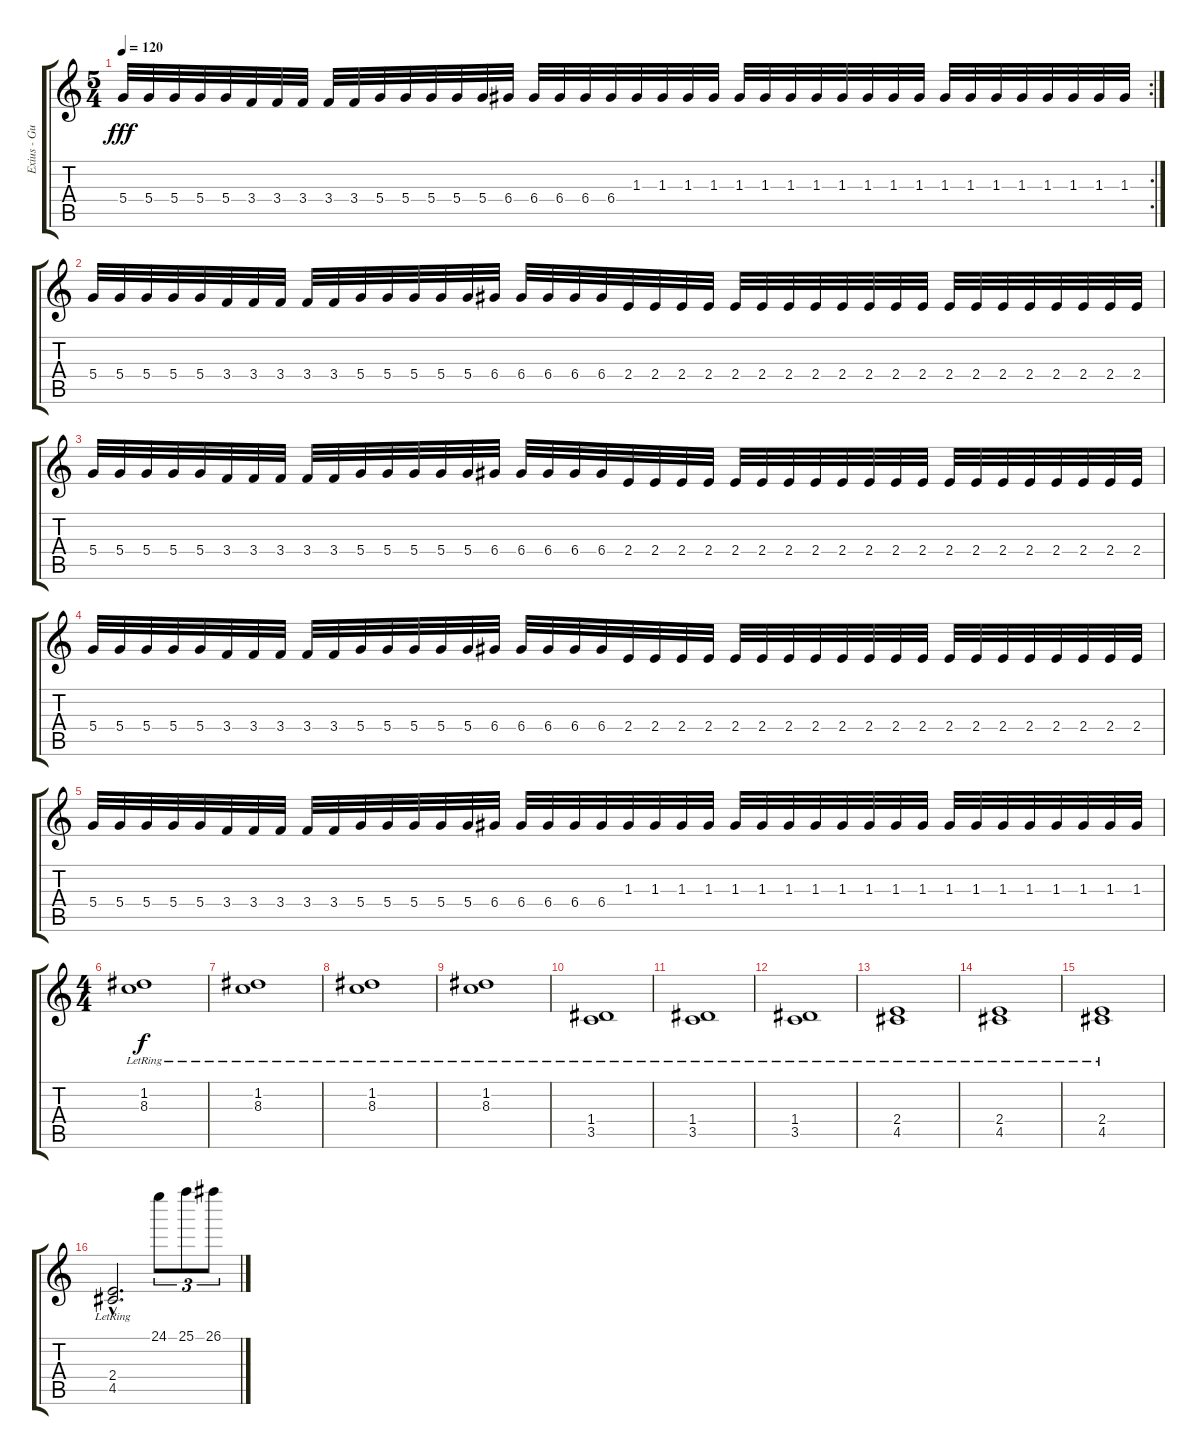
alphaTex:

\track ("Exius - Guitar - (Six String)" "Exius - Gu") {instrument distortionguitar}
\staff {score tabs}
\tuning (E4 B3 G3 D3 A2 E2) {hide}
\rc 2
\ts (5 4)
\tempo 120
\clef g2
\ks c
5.4.32{dy fff} 5.4.32 5.4.32 5.4.32 5.4.32 3.4.32 3.4.32 3.4.32 3.4.32 3.4.32 5.4.32 5.4.32 5.4.32 5.4.32 5.4.32 6.4.32 6.4.32 6.4.32 6.4.32 6.4.32 1.3.32 1.3.32 1.3.32 1.3.32 1.3.32 1.3.32 1.3.32 1.3.32 1.3.32 1.3.32 1.3.32 1.3.32 1.3.32 1.3.32 1.3.32 1.3.32 1.3.32 1.3.32 1.3.32 1.3.32 |
5.4.32 5.4.32 5.4.32 5.4.32 5.4.32 3.4.32 3.4.32 3.4.32 3.4.32 3.4.32 5.4.32 5.4.32 5.4.32 5.4.32 5.4.32 6.4.32 6.4.32 6.4.32 6.4.32 6.4.32 2.4.32 2.4.32 2.4.32 2.4.32 2.4.32 2.4.32 2.4.32 2.4.32 2.4.32 2.4.32 2.4.32 2.4.32 2.4.32 2.4.32 2.4.32 2.4.32 2.4.32 2.4.32 2.4.32 2.4.32 |
5.4.32 5.4.32 5.4.32 5.4.32 5.4.32 3.4.32 3.4.32 3.4.32 3.4.32 3.4.32 5.4.32 5.4.32 5.4.32 5.4.32 5.4.32 6.4.32 6.4.32 6.4.32 6.4.32 6.4.32 2.4.32 2.4.32 2.4.32 2.4.32 2.4.32 2.4.32 2.4.32 2.4.32 2.4.32 2.4.32 2.4.32 2.4.32 2.4.32 2.4.32 2.4.32 2.4.32 2.4.32 2.4.32 2.4.32 2.4.32 |
5.4.32 5.4.32 5.4.32 5.4.32 5.4.32 3.4.32 3.4.32 3.4.32 3.4.32 3.4.32 5.4.32 5.4.32 5.4.32 5.4.32 5.4.32 6.4.32 6.4.32 6.4.32 6.4.32 6.4.32 2.4.32 2.4.32 2.4.32 2.4.32 2.4.32 2.4.32 2.4.32 2.4.32 2.4.32 2.4.32 2.4.32 2.4.32 2.4.32 2.4.32 2.4.32 2.4.32 2.4.32 2.4.32 2.4.32 2.4.32 |
5.4.32 5.4.32 5.4.32 5.4.32 5.4.32 3.4.32 3.4.32 3.4.32 3.4.32 3.4.32 5.4.32 5.4.32 5.4.32 5.4.32 5.4.32 6.4.32 6.4.32 6.4.32 6.4.32 6.4.32 1.3.32 1.3.32 1.3.32 1.3.32 1.3.32 1.3.32 1.3.32 1.3.32 1.3.32 1.3.32 1.3.32 1.3.32 1.3.32 1.3.32 1.3.32 1.3.32 1.3.32 1.3.32 1.3.32 1.3.32 |
\ts (4 4)
(1.2{lr} 8.3{lr}).1{dy f instrument acousticgrandpiano} |
(1.2{lr} 8.3{lr}).1{instrument acousticgrandpiano} |
(1.2{lr} 8.3{lr}).1{instrument acousticgrandpiano} |
(1.2{lr} 8.3{lr}).1{instrument acousticgrandpiano} |
(1.4{lr} 3.5{lr}).1{instrument acousticgrandpiano} |
(1.4{lr} 3.5{lr}).1{instrument acousticgrandpiano} |
(1.4{lr} 3.5{lr}).1{instrument acousticgrandpiano} |
(2.4{lr} 4.5{lr}).1{instrument acousticgrandpiano} |
(2.4{lr} 4.5{lr}).1{instrument acousticgrandpiano} |
(2.4{lr} 4.5{lr}).1{instrument acousticgrandpiano} |
(2.4{hac lr} 4.5{hac lr}).2{d instrument acousticgrandpiano} 24.1.8{tu (3 2)} 25.1.8{tu (3 2)} 26.1.8{tu (3 2)}
